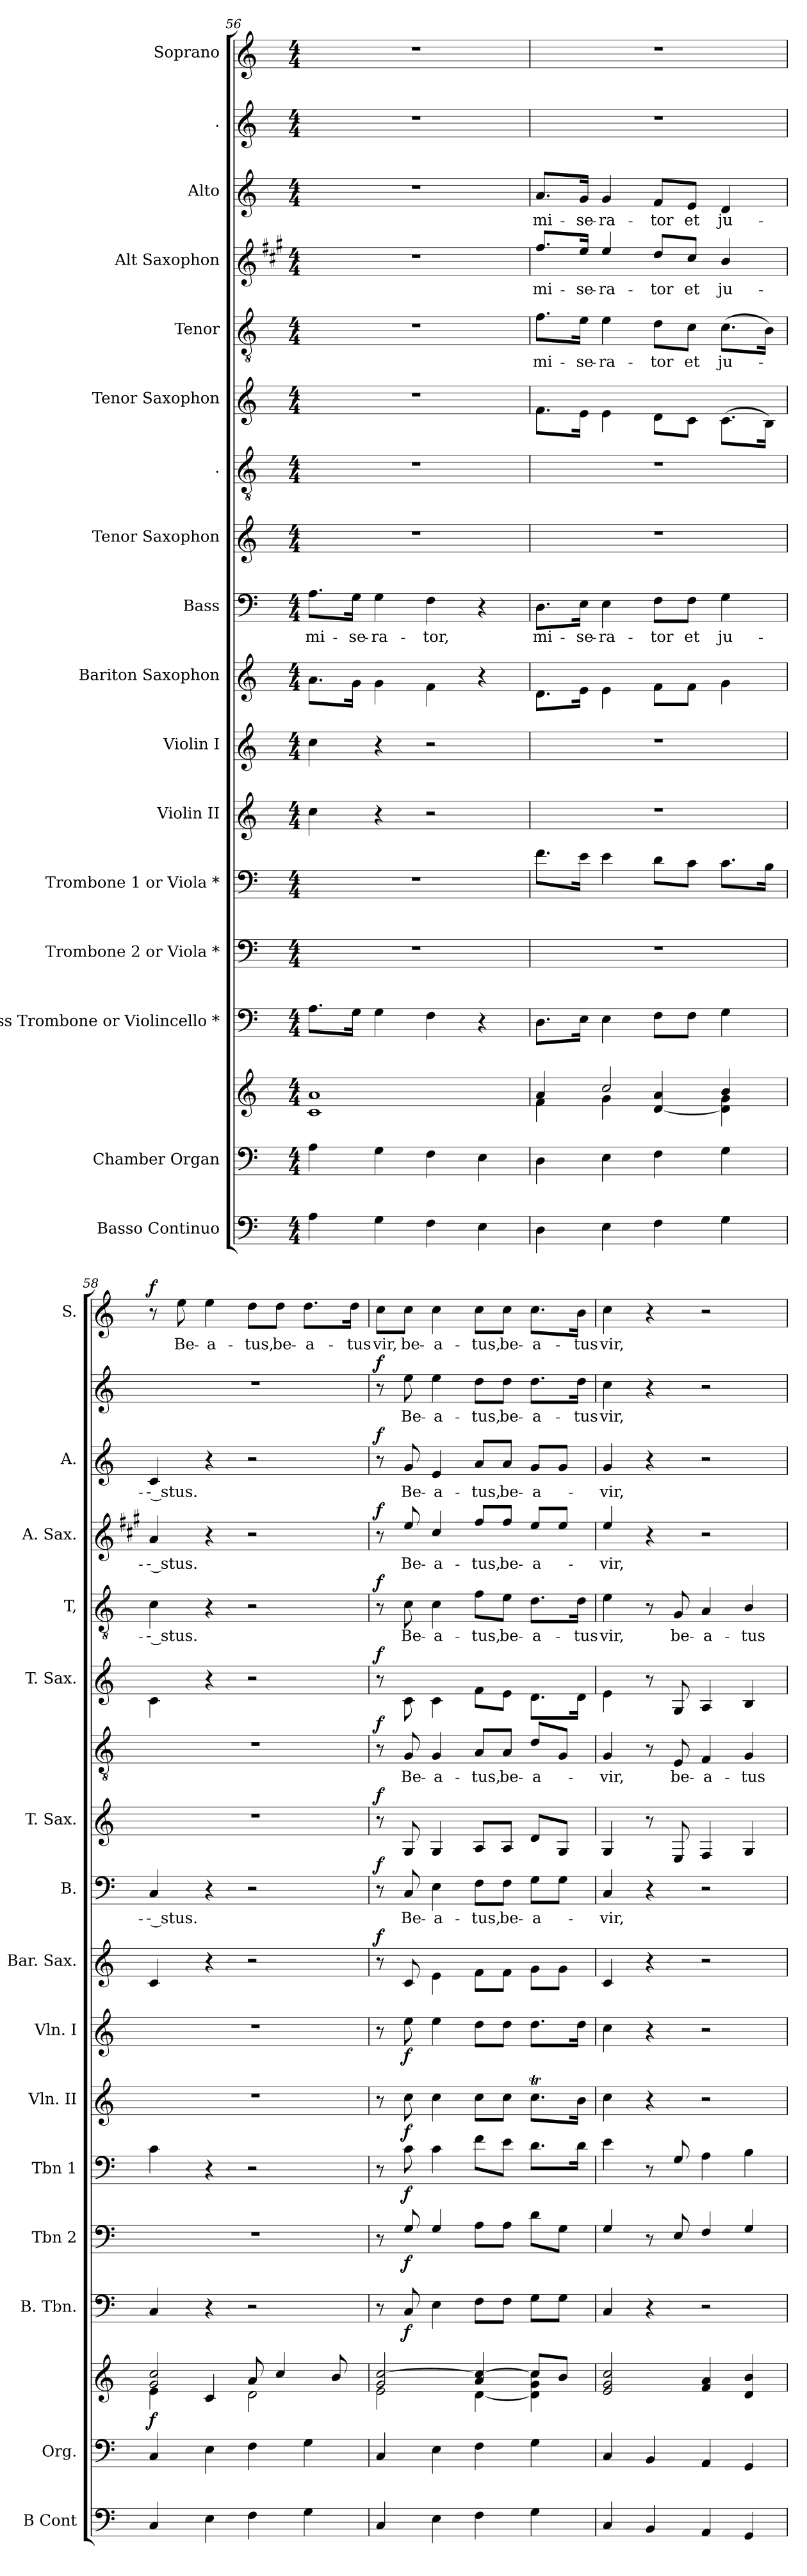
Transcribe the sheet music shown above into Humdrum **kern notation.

**kern	**kern	**kern	**dynam	**kern	**dynam	**kern	**dynam	**kern	**dynam	**kern	**dynam	**kern	**dynam	**kern	**dynam	**kern	**text	**dynam	**kern	**dynam	**kern	**text	**dynam	**kern	**dynam	**kern	**text	**dynam	**kern	**text	**dynam	**kern	**text	**dynam	**kern	**text	**dynam	**kern	**text	**dynam
*part17	*part16	*part16	*part16	*part15	*part15	*part14	*part14	*part13	*part13	*part12	*part12	*part11	*part11	*part10	*part10	*part9	*part9	*part9	*part8	*part8	*part7	*part7	*part7	*part6	*part6	*part5	*part5	*part5	*part4	*part4	*part4	*part3	*part3	*part3	*part2	*part2	*part2	*part1	*part1	*part1
*staff18	*staff17	*staff16	*staff16/17	*staff15	*staff15	*staff14	*staff14	*staff13	*staff13	*staff12	*staff12	*staff11	*staff11	*staff10	*staff10	*staff9	*staff9	*staff9	*staff8	*staff8	*staff7	*staff7	*staff7	*staff6	*staff6	*staff5	*staff5	*staff5	*staff4	*staff4	*staff4	*staff3	*staff3	*staff3	*staff2	*staff2	*staff2	*staff1	*staff1	*staff1
*I"Basso  Continuo	*I"Chamber  Organ	*	*	*I"Bass Trombone or Violincello *	*	*I"Trombone 2 or Viola *	*	*I"Trombone 1 or Viola *	*	*I"Violin II	*	*I"Violin I	*	*I"Bariton Saxophon	*	*I"Bass	*	*	*I"Tenor Saxophon	*	*I".	*	*	*I"Tenor Saxophon	*	*I"Tenor	*	*	*I"Alt Saxophon	*	*	*I"Alto	*	*	*I".	*	*	*I"Soprano	*	*
*I'B Cont	*I'Org.	*	*	*I'B. Tbn.	*	*I'Tbn 2	*	*I'Tbn 1	*	*I'Vln. II	*	*I'Vln. I	*	*I'Bar. Sax.	*	*I'B.	*	*	*I'T. Sax.	*	*	*	*	*I'T. Sax.	*	*I'T,	*	*	*I'A. Sax.	*	*	*I'A.	*	*	*	*	*	*I'S.	*	*
*clefF4	*clefF4	*clefG2	*	*clefF4	*	*clefF4	*	*clefF4	*	*clefG2	*	*clefG2	*	*clefG2	*	*clefF4	*	*	*clefG2	*	*clefGv2	*	*	*clefG2	*	*clefGv2	*	*	*clefG2	*	*	*clefG2	*	*	*clefG2	*	*	*clefG2	*	*
*ITrd7c12	*	*	*	*	*	*	*	*	*	*	*	*	*	*ITrd12c21	*	*	*	*	*ITrd8c14	*	*ITrd7c12	*	*	*ITrd8c14	*	*ITrd7c12	*	*	*ITrd5c9	*	*	*	*	*	*	*	*	*	*	*
*k[]	*k[]	*k[]	*	*k[]	*	*k[]	*	*k[]	*	*k[]	*	*k[]	*	*k[]	*	*k[]	*	*	*k[]	*	*k[]	*	*	*k[]	*	*k[]	*	*	*k[]	*	*	*k[]	*	*	*k[]	*	*	*k[]	*	*
*M4/4	*M4/4	*M4/4	*	*M4/4	*	*M4/4	*	*M4/4	*	*M4/4	*	*M4/4	*	*M4/4	*	*M4/4	*	*	*M4/4	*	*M4/4	*	*	*M4/4	*	*M4/4	*	*	*M4/4	*	*	*M4/4	*	*	*M4/4	*	*	*M4/4	*	*
=56	=56	=56	=56	=56	=56	=56	=56	=56	=56	=56	=56	=56	=56	=56	=56	=56	=56	=56	=56	=56	=56	=56	=56	=56	=56	=56	=56	=56	=56	=56	=56	=56	=56	=56	=56	=56	=56	=56	=56	=56
!	!	!	!	!	!	!	!	!	!	!	!	!	!	!	!	!	!LO:LY:b	!	!	!	!	!	!	!	!	!	!	!	!	!	!	!	!	!	!	!	!	!	!	!
4AA\	4A\	1c 1a	.	8.A\L	.	1r	.	1r	.	4cc\	.	4cc\	.	8.A\L	.	8.A\L	mi-	.	1r	.	1r	.	.	1r	.	1r	.	.	1r	.	.	1r	.	.	1r	.	.	1r	.	.
!	!	!	!	!	!	!	!	!	!	!	!	!	!	!	!	!	!LO:LY:b	!	!	!	!	!	!	!	!	!	!	!	!	!	!	!	!	!	!	!	!	!	!	!
.	.	.	.	16G\Jk	.	.	.	.	.	.	.	.	.	16G\Jk	.	16G\Jk	-se-	.	.	.	.	.	.	.	.	.	.	.	.	.	.	.	.	.	.	.	.	.	.	.
!	!	!	!	!	!	!	!	!	!	!	!	!	!	!	!	!	!LO:LY:b	!	!	!	!	!	!	!	!	!	!	!	!	!	!	!	!	!	!	!	!	!	!	!
4GG\	4G\	.	.	4G\	.	.	.	.	.	4r	.	4r	.	4G\	.	4G\	-ra-	.	.	.	.	.	.	.	.	.	.	.	.	.	.	.	.	.	.	.	.	.	.	.
!	!	!	!	!	!	!	!	!	!	!	!	!	!	!	!	!	!LO:LY:b	!	!	!	!	!	!	!	!	!	!	!	!	!	!	!	!	!	!	!	!	!	!	!
4FF\	4F\	.	.	4F\	.	.	.	.	.	2r	.	2r	.	4F\	.	4F\	-tor,	.	.	.	.	.	.	.	.	.	.	.	.	.	.	.	.	.	.	.	.	.	.	.
4EE\	4E\	.	.	4r	.	.	.	.	.	.	.	.	.	4r	.	4r	.	.	.	.	.	.	.	.	.	.	.	.	.	.	.	.	.	.	.	.	.	.	.	.
=57	=57	=57	=57	=57	=57	=57	=57	=57	=57	=57	=57	=57	=57	=57	=57	=57	=57	=57	=57	=57	=57	=57	=57	=57	=57	=57	=57	=57	=57	=57	=57	=57	=57	=57	=57	=57	=57	=57	=57	=57
*	*	*^	*	*	*	*	*	*	*	*	*	*	*	*	*	*	*	*	*	*	*	*	*	*	*	*	*	*	*	*	*	*	*	*	*	*	*	*	*	*
!	!	!	!	!	!	!	!	!	!	!	!	!	!	!	!	!	!	!LO:LY:b	!	!	!	!	!	!	!	!	!	!LO:LY:b	!	!	!LO:LY:b	!	!	!LO:LY:b	!	!	!	!	!	!	!
4DD\	4D\	4a/	4f\	.	8.D\L	.	1r	.	8.f\L	.	1r	.	1r	.	8.D\L	.	8.D\L	mi-	.	1r	.	1r	.	.	8.F\L	.	8.F\L	mi-	.	8.a/L	mi-	.	8.a/L	mi-	.	1r	.	.	1r	.	.
!	!	!	!	!	!	!	!	!	!	!	!	!	!	!	!	!	!	!LO:LY:b	!	!	!	!	!	!	!	!	!	!LO:LY:b	!	!	!LO:LY:b	!	!	!LO:LY:b	!	!	!	!	!	!	!
.	.	.	.	.	16E\Jk	.	.	.	16e\Jk	.	.	.	.	.	16E\Jk	.	16E\Jk	-se-	.	.	.	.	.	.	16E\Jk	.	16E\Jk	-se-	.	16g/Jk	-se-	.	16g/Jk	-se-	.	.	.	.	.	.	.
!	!	!	!	!	!	!	!	!	!	!	!	!	!	!	!	!	!	!LO:LY:b	!	!	!	!	!	!	!	!	!	!LO:LY:b	!	!	!LO:LY:b	!	!	!LO:LY:b	!	!	!	!	!	!	!
4EE\	4E\	2cc/	4g\	.	4E\	.	.	.	4e\	.	.	.	.	.	4E\	.	4E\	-ra-	.	.	.	.	.	.	4E\	.	4E\	-ra-	.	4g/	-ra-	.	4g/	-ra-	.	.	.	.	.	.	.
!	!	!	!	!	!	!	!	!	!	!	!	!	!	!	!	!	!	!LO:LY:b	!	!	!	!	!	!	!	!	!	!LO:LY:b	!	!	!LO:LY:b	!	!	!LO:LY:b	!	!	!	!	!	!	!
4FF\	4F\	.	[4d/ 4a/	.	8F\L	.	.	.	8d\L	.	.	.	.	.	8F\L	.	8F\L	-tor	.	.	.	.	.	.	8D\L	.	8D\L	-tor	.	8f/L	-tor	.	8f/L	-tor	.	.	.	.	.	.	.
!	!	!	!	!	!	!	!	!	!	!	!	!	!	!	!	!	!	!LO:LY:b	!	!	!	!	!	!	!	!	!	!LO:LY:b	!	!	!LO:LY:b	!	!	!LO:LY:b	!	!	!	!	!	!	!
.	.	.	.	.	8F\J	.	.	.	8c\J	.	.	.	.	.	8F\J	.	8F\J	et	.	.	.	.	.	.	8C\J	.	8C\J	et	.	8e/J	et	.	8e/J	et	.	.	.	.	.	.	.
!	!	!	!	!	!	!	!	!	!	!	!	!	!	!	!	!	!	!LO:LY:b	!	!	!	!	!	!	!	!	!	!LO:LY:b	!	!	!LO:LY:b	!	!	!LO:LY:b	!	!	!	!	!	!	!
4GG\	4G\	4b/	4d\] 4g\	.	4G\	.	.	.	8.c\L	.	.	.	.	.	4G\	.	4G\	ju-	.	.	.	.	.	.	(8.C\L	.	(8.C\L	ju-	.	4d/	ju-	.	4d/	ju-	.	.	.	.	.	.	.
.	.	.	.	.	.	.	.	.	16B\Jk	.	.	.	.	.	.	.	.	.	.	.	.	.	.	.	16BB\Jk)	.	16BB\Jk)	.	.	.	.	.	.	.	.	.	.	.	.	.	.
!!LO:PB:g=z
=58	=58	=58	=58	=58	=58	=58	=58	=58	=58	=58	=58	=58	=58	=58	=58	=58	=58	=58	=58	=58	=58	=58	=58	=58	=58	=58	=58	=58	=58	=58	=58	=58	=58	=58	=58	=58	=58	=58	=58	=58	=58
!	!	!	!	!LO:DY:b	!	!	!	!	!	!	!	!	!	!	!	!	!	!LO:LY:b	!	!	!	!	!	!	!	!	!	!LO:LY:b	!	!	!LO:LY:b	!	!	!LO:LY:b	!	!	!	!	!	!	!LO:DY:a
4CC/	4C/	2g/ 2cc/	4e\	f	4C/	.	1r	.	4c\	.	1r	.	1r	.	4C/	.	4C/	-- stus.	.	1r	.	1r	.	.	4C\	.	4C\	-- stus.	.	4c/	-- stus.	.	4c/	-- stus.	.	1r	.	.	8r	.	f
!	!	!	!	!	!	!	!	!	!	!	!	!	!	!	!	!	!	!	!	!	!	!	!	!	!	!	!	!	!	!	!	!	!	!	!	!	!	!	!	!LO:LY:b	!
.	.	.	.	.	.	.	.	.	.	.	.	.	.	.	.	.	.	.	.	.	.	.	.	.	.	.	.	.	.	.	.	.	.	.	.	.	.	.	8ee\	Be-	.
!	!	!	!	!	!	!	!	!	!	!	!	!	!	!	!	!	!	!	!	!	!	!	!	!	!	!	!	!	!	!	!	!	!	!	!	!	!	!	!	!LO:LY:b	!
4EE\	4E\	.	4c/	.	4r	.	.	.	4r	.	.	.	.	.	4r	.	4r	.	.	.	.	.	.	.	4r	.	4r	.	.	4r	.	.	4r	.	.	.	.	.	4ee\	-a-	.
!	!	!	!	!	!	!	!	!	!	!	!	!	!	!	!	!	!	!	!	!	!	!	!	!	!	!	!	!	!	!	!	!	!	!	!	!	!	!	!	!LO:LY:b	!
4FF\	4F\	8a/	2d\	.	2r	.	.	.	2r	.	.	.	.	.	2r	.	2r	.	.	.	.	.	.	.	2r	.	2r	.	.	2r	.	.	2r	.	.	.	.	.	8dd\L	-tus,	.
!	!	!	!	!	!	!	!	!	!	!	!	!	!	!	!	!	!	!	!	!	!	!	!	!	!	!	!	!	!	!	!	!	!	!	!	!	!	!	!	!LO:LY:b	!
.	.	4cc/	.	.	.	.	.	.	.	.	.	.	.	.	.	.	.	.	.	.	.	.	.	.	.	.	.	.	.	.	.	.	.	.	.	.	.	.	8dd\J	be-	.
!	!	!	!	!	!	!	!	!	!	!	!	!	!	!	!	!	!	!	!	!	!	!	!	!	!	!	!	!	!	!	!	!	!	!	!	!	!	!	!	!LO:LY:b	!
4GG\	4G\	.	.	.	.	.	.	.	.	.	.	.	.	.	.	.	.	.	.	.	.	.	.	.	.	.	.	.	.	.	.	.	.	.	.	.	.	.	8.dd\L	-a-	.
.	.	8b/	.	.	.	.	.	.	.	.	.	.	.	.	.	.	.	.	.	.	.	.	.	.	.	.	.	.	.	.	.	.	.	.	.	.	.	.	.	.	.
!	!	!	!	!	!	!	!	!	!	!	!	!	!	!	!	!	!	!	!	!	!	!	!	!	!	!	!	!	!	!	!	!	!	!	!	!	!	!	!	!LO:LY:b	!
.	.	.	.	.	.	.	.	.	.	.	.	.	.	.	.	.	.	.	.	.	.	.	.	.	.	.	.	.	.	.	.	.	.	.	.	.	.	.	16dd\Jk	-tus	.
=59	=59	=59	=59	=59	=59	=59	=59	=59	=59	=59	=59	=59	=59	=59	=59	=59	=59	=59	=59	=59	=59	=59	=59	=59	=59	=59	=59	=59	=59	=59	=59	=59	=59	=59	=59	=59	=59	=59	=59	=59	=59
!	!	!	!	!	!	!	!	!	!	!	!	!	!	!	!	!LO:DY:a	!	!	!LO:DY:a	!	!LO:DY:a	!	!	!LO:DY:a	!	!LO:DY:a	!	!	!LO:DY:a	!	!	!LO:DY:a	!	!	!LO:DY:a	!	!	!LO:DY:a	!	!LO:LY:b	!
4CC/	4C/	2g/ [2cc/	2e\	.	8r	.	8r	.	8r	.	8r	.	8r	.	8r	f	8r	.	f	8r	f	8r	.	f	8r	f	8r	.	f	8r	.	f	8r	.	f	8r	.	f	8cc\L	vir,	.
!	!	!	!	!	!	!LO:DY:b	!	!LO:DY:b	!	!LO:DY:b	!	!LO:DY:b	!	!LO:DY:b	!	!	!	!LO:LY:b	!	!	!	!	!LO:LY:b	!	!	!	!	!LO:LY:b	!	!	!LO:LY:b	!	!	!LO:LY:b	!	!	!LO:LY:b	!	!	!LO:LY:b	!
.	.	.	.	.	8C/	f	8G/	f	8c\	f	8cc\	f	8ee\	f	8C/	.	8C/	Be-	.	8GG/	.	8GG/	Be-	.	8C\	.	8C\	Be-	.	8g/	Be-	.	8g/	Be-	.	8ee\	Be-	.	8cc\J	be-	.
!	!	!	!	!	!	!	!	!	!	!	!	!	!	!	!	!	!	!LO:LY:b	!	!	!	!	!LO:LY:b	!	!	!	!	!LO:LY:b	!	!	!LO:LY:b	!	!	!LO:LY:b	!	!	!LO:LY:b	!	!	!LO:LY:b	!
4EE\	4E\	.	.	.	4E\	.	4G/	.	4c\	.	4cc\	.	4ee\	.	4E\	.	4E\	-a-	.	4GG/	.	4GG/	-a-	.	4C\	.	4C\	-a-	.	4e/	-a-	.	4e/	-a-	.	4ee\	-a-	.	4cc\	-a-	.
!	!	!	!	!	!	!	!	!	!	!	!	!	!	!	!	!	!	!LO:LY:b	!	!	!	!	!LO:LY:b	!	!	!	!	!LO:LY:b	!	!	!LO:LY:b	!	!	!LO:LY:b	!	!	!LO:LY:b	!	!	!LO:LY:b	!
4FF\	4F\	4a/ 4cc/_	[4d\	.	8F\L	.	8A\L	.	8f\L	.	8cc\L	.	8dd\L	.	8F\L	.	8F\L	-tus,	.	8AA/L	.	8AA/L	-tus,	.	8F\L	.	8F\L	-tus,	.	8a/L	-tus,	.	8a/L	-tus,	.	8dd\L	-tus,	.	8cc\L	-tus,	.
!	!	!	!	!	!	!	!	!	!	!	!	!	!	!	!	!	!	!LO:LY:b	!	!	!	!	!LO:LY:b	!	!	!	!	!LO:LY:b	!	!	!LO:LY:b	!	!	!LO:LY:b	!	!	!LO:LY:b	!	!	!LO:LY:b	!
.	.	.	.	.	8F\J	.	8A\J	.	8e\J	.	8cc\J	.	8dd\J	.	8F\J	.	8F\J	be-	.	8AA/J	.	8AA/J	be-	.	8E\J	.	8E\J	be-	.	8a/J	be-	.	8a/J	be-	.	8dd\J	be-	.	8cc\J	be-	.
!	!	!	!	!	!	!	!	!	!	!	!	!	!	!	!	!	!	!LO:LY:b	!	!	!	!	!LO:LY:b	!	!	!	!	!LO:LY:b	!	!	!LO:LY:b	!	!	!LO:LY:b	!	!	!LO:LY:b	!	!	!LO:LY:b	!
4GG\	4G\	8cc/L]	4d\] 4g\ 4cc\	.	8G\L	.	8d\L	.	8.d\L	.	8.ccT\L	.	8.dd\L	.	8G\L	.	8G\L	-a-	.	8D/L	.	8D/L	-a-	.	8.D\L	.	8.D\L	-a-	.	8g/L	-a-	.	8g/L	-a-	.	8.dd\L	-a-	.	8.cc\L	-a-	.
.	.	8b/J	.	.	8G\J	.	8G\J	.	.	.	.	.	.	.	8G\J	.	8G\J	.	.	8GG/J	.	8GG/J	.	.	.	.	.	.	.	8g/J	.	.	8g/J	.	.	.	.	.	.	.	.
!	!	!	!	!	!	!	!	!	!	!	!	!	!	!	!	!	!	!	!	!	!	!	!	!	!	!	!	!LO:LY:b	!	!	!	!	!	!	!	!	!LO:LY:b	!	!	!LO:LY:b	!
.	.	.	.	.	.	.	.	.	16d\Jk	.	16b\Jk	.	16dd\Jk	.	.	.	.	.	.	.	.	.	.	.	16D\Jk	.	16D\Jk	-tus	.	.	.	.	.	.	.	16dd\Jk	-tus	.	16b\Jk	-tus	.
*	*	*v	*v	*	*	*	*	*	*	*	*	*	*	*	*	*	*	*	*	*	*	*	*	*	*	*	*	*	*	*	*	*	*	*	*	*	*	*	*	*	*
=60	=60	=60	=60	=60	=60	=60	=60	=60	=60	=60	=60	=60	=60	=60	=60	=60	=60	=60	=60	=60	=60	=60	=60	=60	=60	=60	=60	=60	=60	=60	=60	=60	=60	=60	=60	=60	=60	=60	=60	=60
!	!	!	!	!	!	!	!	!	!	!	!	!	!	!	!	!	!LO:LY:b	!	!	!	!	!LO:LY:b	!	!	!	!	!LO:LY:b	!	!	!LO:LY:b	!	!	!LO:LY:b	!	!	!LO:LY:b	!	!	!LO:LY:b	!
4CC/	4C/	2e/ 2g/ 2cc/	.	4C/	.	4G/	.	4e\	.	4cc\	.	4cc\	.	4C/	.	4C/	vir,	.	4GG/	.	4GG/	vir,	.	4E\	.	4E\	vir,	.	4g/	vir,	.	4g/	vir,	.	4cc\	vir,	.	4cc\	vir,	.
4BBB/	4BB/	.	.	4r	.	8r	.	8r	.	4r	.	4r	.	4r	.	4r	.	.	8r	.	8r	.	.	8r	.	8r	.	.	4r	.	.	4r	.	.	4r	.	.	4r	.	.
!	!	!	!	!	!	!	!	!	!	!	!	!	!	!	!	!	!	!	!	!	!	!LO:LY:b	!	!	!	!	!LO:LY:b	!	!	!	!	!	!	!	!	!	!	!	!	!
.	.	.	.	.	.	8E/	.	8G/	.	.	.	.	.	.	.	.	.	.	8EE/	.	8EE/	be-	.	8GG/	.	8GG/	be-	.	.	.	.	.	.	.	.	.	.	.	.	.
!	!	!	!	!	!	!	!	!	!	!	!	!	!	!	!	!	!	!	!	!	!	!LO:LY:b	!	!	!	!	!LO:LY:b	!	!	!	!	!	!	!	!	!	!	!	!	!
4AAA/	4AA/	4f/ 4a/	.	2r	.	4F/	.	4A\	.	2r	.	2r	.	2r	.	2r	.	.	4FF/	.	4FF/	-a-	.	4AA/	.	4AA/	-a-	.	2r	.	.	2r	.	.	2r	.	.	2r	.	.
!	!	!	!	!	!	!	!	!	!	!	!	!	!	!	!	!	!	!	!	!	!	!LO:LY:b	!	!	!	!	!LO:LY:b	!	!	!	!	!	!	!	!	!	!	!	!	!
4GGG/	4GG/	4d/ 4b/	.	.	.	4G/	.	4B\	.	.	.	.	.	.	.	.	.	.	4GG/	.	4GG/	-tus	.	4BB/	.	4BB/	-tus	.	.	.	.	.	.	.	.	.	.	.	.	.
=	=	=	=	=	=	=	=	=	=	=	=	=	=	=	=	=	=	=	=	=	=	=	=	=	=	=	=	=	=	=	=	=	=	=	=	=	=	=	=	=
*-	*-	*-	*-	*-	*-	*-	*-	*-	*-	*-	*-	*-	*-	*-	*-	*-	*-	*-	*-	*-	*-	*-	*-	*-	*-	*-	*-	*-	*-	*-	*-	*-	*-	*-	*-	*-	*-	*-	*-	*-
